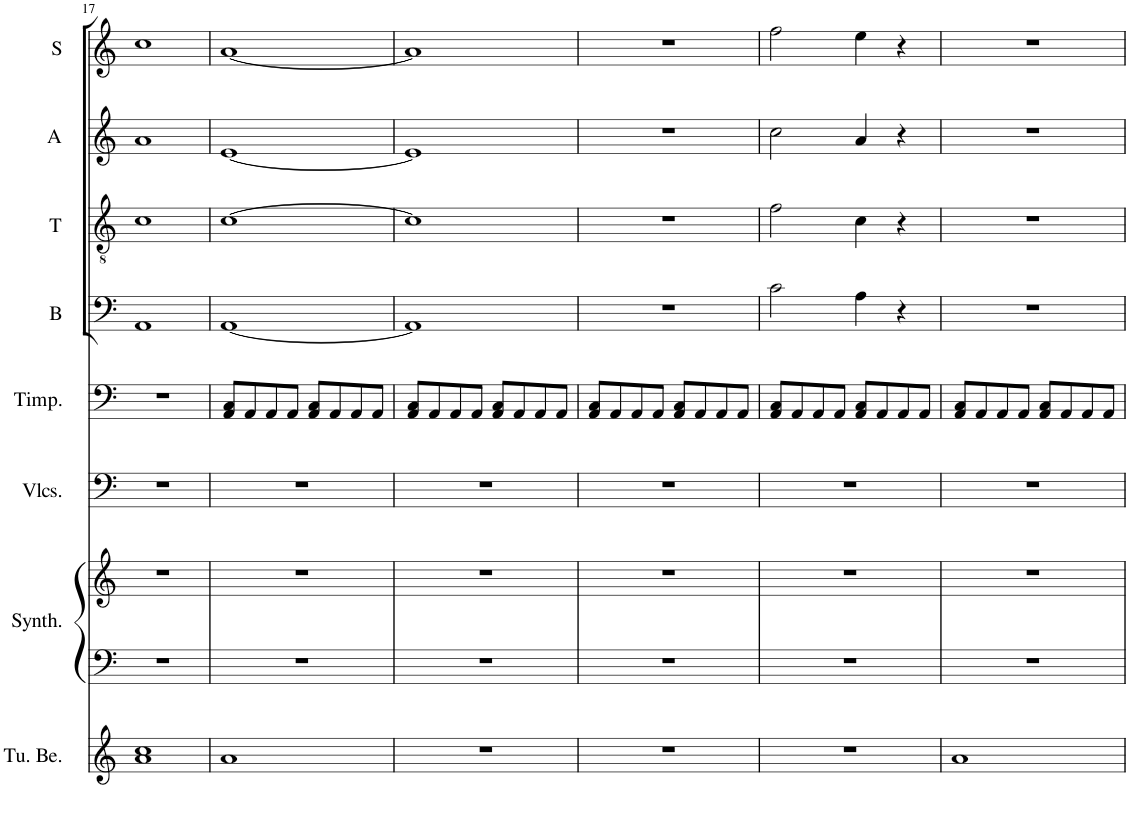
**kern	**kern	**kern	**kern	**kern	**kern	**kern	**kern	**kern
*part8	*part7	*part7	*part6	*part5	*part4	*part3	*part2	*part1
*staff9	*staff8	*staff7	*staff6	*staff5	*staff4	*staff3	*staff2	*staff1
*I"Tubular Bells	*I"Keyboard Synthesizer	*	*I"Violoncellos	*I"Timpani	*I"Bass	*I"Tenor	*I"Alto	*I"Soprano
*I'Tu. Be.	*I'Synth.	*	*I'Vlcs.	*I'Timp.	*I'B	*I'T	*I'A	*I'S
!!LO:PB:g=z
*clefG2	*clefF4	*clefG2	*clefF4	*clefF4	*clefF4	*clefGv2	*clefG2	*clefG2
*k[]	*k[]	*k[]	*k[]	*k[]	*k[]	*k[]	*k[]	*k[]
*M4/4	*M4/4	*M4/4	*M4/4	*M4/4	*M4/4	*M4/4	*M4/4	*M4/4
=17	=17	=17	=17	=17	=17	=17	=17	=17
1a 1cc	1r	1r	1r	1r	1AA	1c	1a	1cc
=18	=18	=18	=18	=18	=18	=18	=18	=18
1a	1r	1r	1r	8AA/ 8C/L	[1AA	[1c	[1e	[1a
.	.	.	.	8AA/	.	.	.	.
.	.	.	.	8AA/	.	.	.	.
.	.	.	.	8AA/J	.	.	.	.
.	.	.	.	8AA/ 8C/L	.	.	.	.
.	.	.	.	8AA/	.	.	.	.
.	.	.	.	8AA/	.	.	.	.
.	.	.	.	8AA/J	.	.	.	.
=19	=19	=19	=19	=19	=19	=19	=19	=19
1r	1r	1r	1r	8AA/ 8C/L	1AA]	1c]	1e]	1a]
.	.	.	.	8AA/	.	.	.	.
.	.	.	.	8AA/	.	.	.	.
.	.	.	.	8AA/J	.	.	.	.
.	.	.	.	8AA/ 8C/L	.	.	.	.
.	.	.	.	8AA/	.	.	.	.
.	.	.	.	8AA/	.	.	.	.
.	.	.	.	8AA/J	.	.	.	.
=20	=20	=20	=20	=20	=20	=20	=20	=20
1r	1r	1r	1r	8AA/ 8C/L	1r	1r	1r	1r
.	.	.	.	8AA/	.	.	.	.
.	.	.	.	8AA/	.	.	.	.
.	.	.	.	8AA/J	.	.	.	.
.	.	.	.	8AA/ 8C/L	.	.	.	.
.	.	.	.	8AA/	.	.	.	.
.	.	.	.	8AA/	.	.	.	.
.	.	.	.	8AA/J	.	.	.	.
=21	=21	=21	=21	=21	=21	=21	=21	=21
1r	1r	1r	1r	8AA/ 8C/L	2c\	2f\	2cc\	2ff\
.	.	.	.	8AA/	.	.	.	.
.	.	.	.	8AA/	.	.	.	.
.	.	.	.	8AA/J	.	.	.	.
.	.	.	.	8AA/ 8C/L	4A\	4c\	4a/	4ee\
.	.	.	.	8AA/	.	.	.	.
.	.	.	.	8AA/	4r	4r	4r	4r
.	.	.	.	8AA/J	.	.	.	.
=22	=22	=22	=22	=22	=22	=22	=22	=22
1a	1r	1r	1r	8AA/ 8C/L	1r	1r	1r	1r
.	.	.	.	8AA/	.	.	.	.
.	.	.	.	8AA/	.	.	.	.
.	.	.	.	8AA/J	.	.	.	.
.	.	.	.	8AA/ 8C/L	.	.	.	.
.	.	.	.	8AA/	.	.	.	.
.	.	.	.	8AA/	.	.	.	.
.	.	.	.	8AA/J	.	.	.	.
=	=	=	=	=	=	=	=	=
*-	*-	*-	*-	*-	*-	*-	*-	*-
